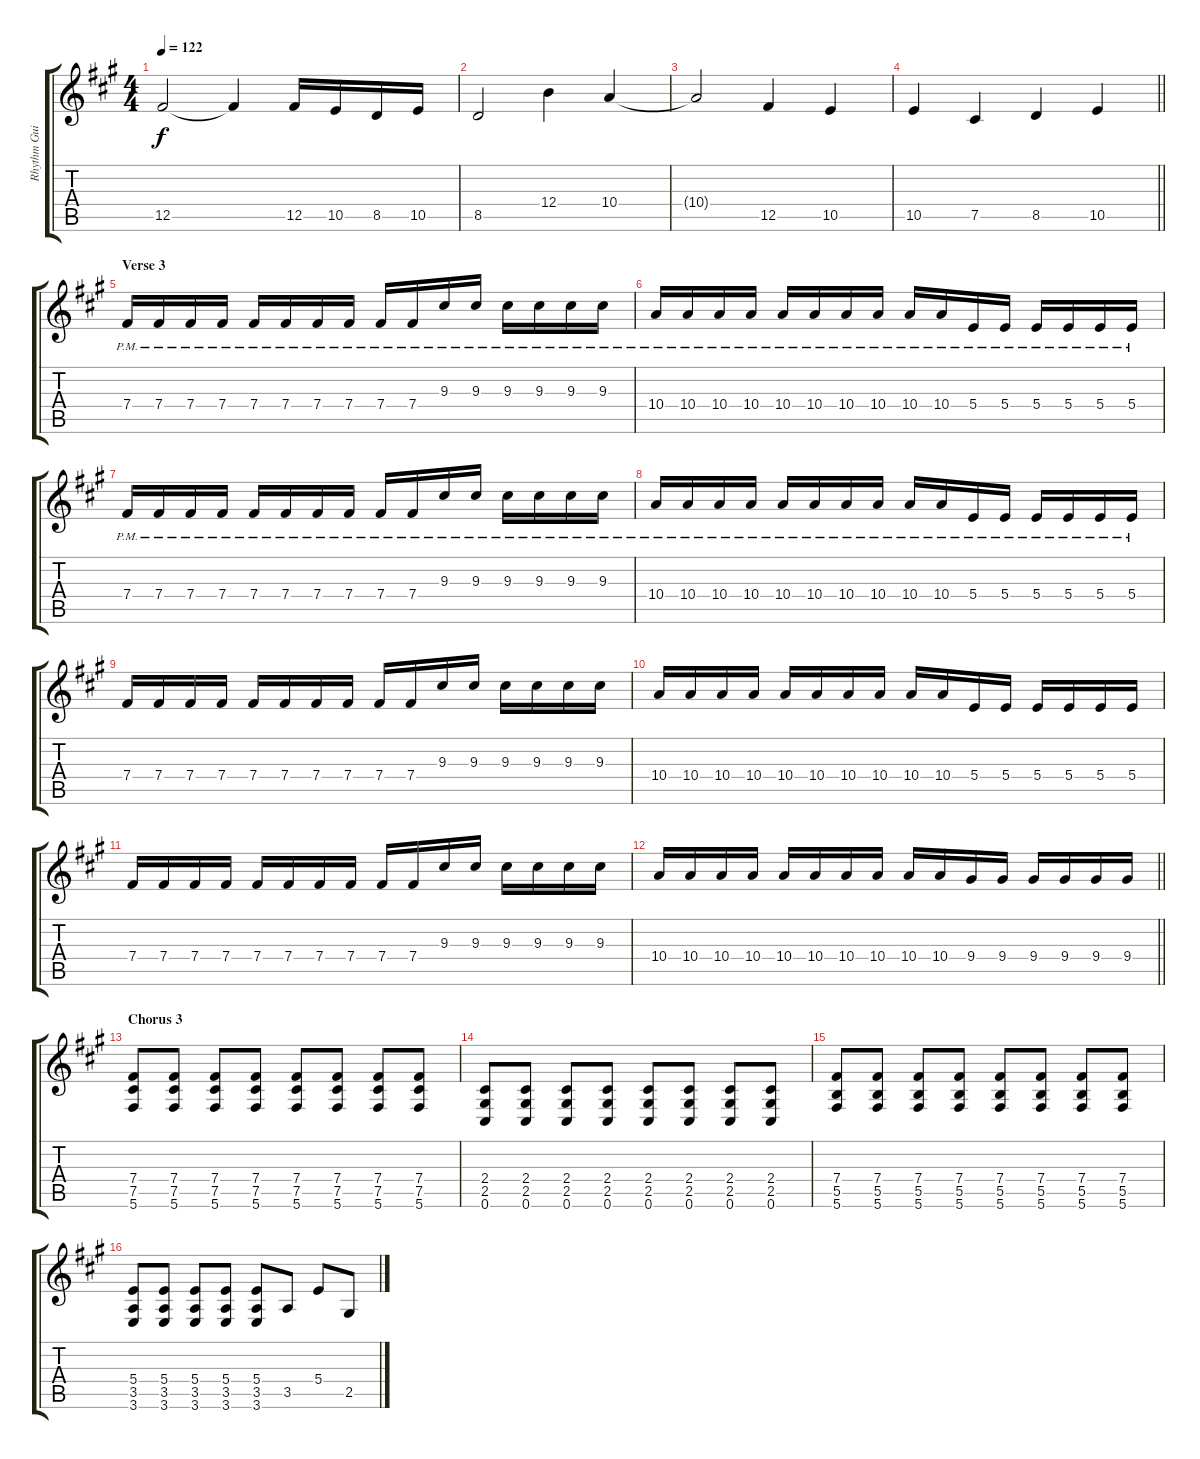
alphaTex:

\track ("Rhythm Guitar" "Rhythm Gui") {instrument distortionguitar}
\staff {score tabs}
\tuning (Db4 Ab3 E3 B2 Gb2 Db2) {hide}
\ts (4 4)
\tempo 122
\clef g2
\ks f#minor
12.5.2{dy f} 12.5{t}.4 12.5.16 10.5.16 8.5.16 10.5.16 |
8.5.2 12.4.4 10.4.4 |
10.4{t}.2 12.5.4 10.5.4 |
\barLineRight lightlight
10.5.4 7.5.4 8.5.4 10.5.4 |
\section ("" "Verse 3")
7.4{pm}.16 7.4{pm}.16 7.4{pm}.16 7.4{pm}.16 7.4{pm}.16 7.4{pm}.16 7.4{pm}.16 7.4{pm}.16 7.4{pm}.16 7.4{pm}.16 9.3{pm}.16 9.3{pm}.16 9.3{pm}.16 9.3{pm}.16 9.3{pm}.16 9.3{pm}.16 |
10.4{pm}.16 10.4{pm}.16 10.4{pm}.16 10.4{pm}.16 10.4{pm}.16 10.4{pm}.16 10.4{pm}.16 10.4{pm}.16 10.4{pm}.16 10.4{pm}.16 5.4{pm}.16 5.4{pm}.16 5.4{pm}.16 5.4{pm}.16 5.4{pm}.16 5.4{pm}.16 |
7.4{pm}.16 7.4{pm}.16 7.4{pm}.16 7.4{pm}.16 7.4{pm}.16 7.4{pm}.16 7.4{pm}.16 7.4{pm}.16 7.4{pm}.16 7.4{pm}.16 9.3{pm}.16 9.3{pm}.16 9.3{pm}.16 9.3{pm}.16 9.3{pm}.16 9.3{pm}.16 |
10.4{pm}.16 10.4{pm}.16 10.4{pm}.16 10.4{pm}.16 10.4{pm}.16 10.4{pm}.16 10.4{pm}.16 10.4{pm}.16 10.4{pm}.16 10.4{pm}.16 5.4{pm}.16 5.4{pm}.16 5.4{pm}.16 5.4{pm}.16 5.4{pm}.16 5.4{pm}.16 |
7.4.16 7.4.16 7.4.16 7.4.16 7.4.16 7.4.16 7.4.16 7.4.16 7.4.16 7.4.16 9.3.16 9.3.16 9.3.16 9.3.16 9.3.16 9.3.16 |
10.4.16 10.4.16 10.4.16 10.4.16 10.4.16 10.4.16 10.4.16 10.4.16 10.4.16 10.4.16 5.4.16 5.4.16 5.4.16 5.4.16 5.4.16 5.4.16 |
7.4.16 7.4.16 7.4.16 7.4.16 7.4.16 7.4.16 7.4.16 7.4.16 7.4.16 7.4.16 9.3.16 9.3.16 9.3.16 9.3.16 9.3.16 9.3.16 |
\barLineRight lightlight
10.4.16 10.4.16 10.4.16 10.4.16 10.4.16 10.4.16 10.4.16 10.4.16 10.4.16 10.4.16 9.4.16 9.4.16 9.4.16 9.4.16 9.4.16 9.4.16 |
\section ("" "Chorus 3")
(7.4 7.5 5.6).8 (7.4 7.5 5.6).8 (7.4 7.5 5.6).8 (7.4 7.5 5.6).8 (7.4 7.5 5.6).8 (7.4 7.5 5.6).8 (7.4 7.5 5.6).8 (7.4 7.5 5.6).8 |
(2.4 2.5 0.6).8 (2.4 2.5 0.6).8 (2.4 2.5 0.6).8 (2.4 2.5 0.6).8 (2.4 2.5 0.6).8 (2.4 2.5 0.6).8 (2.4 2.5 0.6).8 (2.4 2.5 0.6).8 |
(7.4 5.5 5.6).8 (7.4 5.5 5.6).8 (7.4 5.5 5.6).8 (7.4 5.5 5.6).8 (7.4 5.5 5.6).8 (7.4 5.5 5.6).8 (7.4 5.5 5.6).8 (7.4 5.5 5.6).8 |
(5.4 3.5 3.6).8 (5.4 3.5 3.6).8 (5.4 3.5 3.6).8 (5.4 3.5 3.6).8 (5.4 3.5 3.6).8 3.5.8 5.4.8 2.5.8
